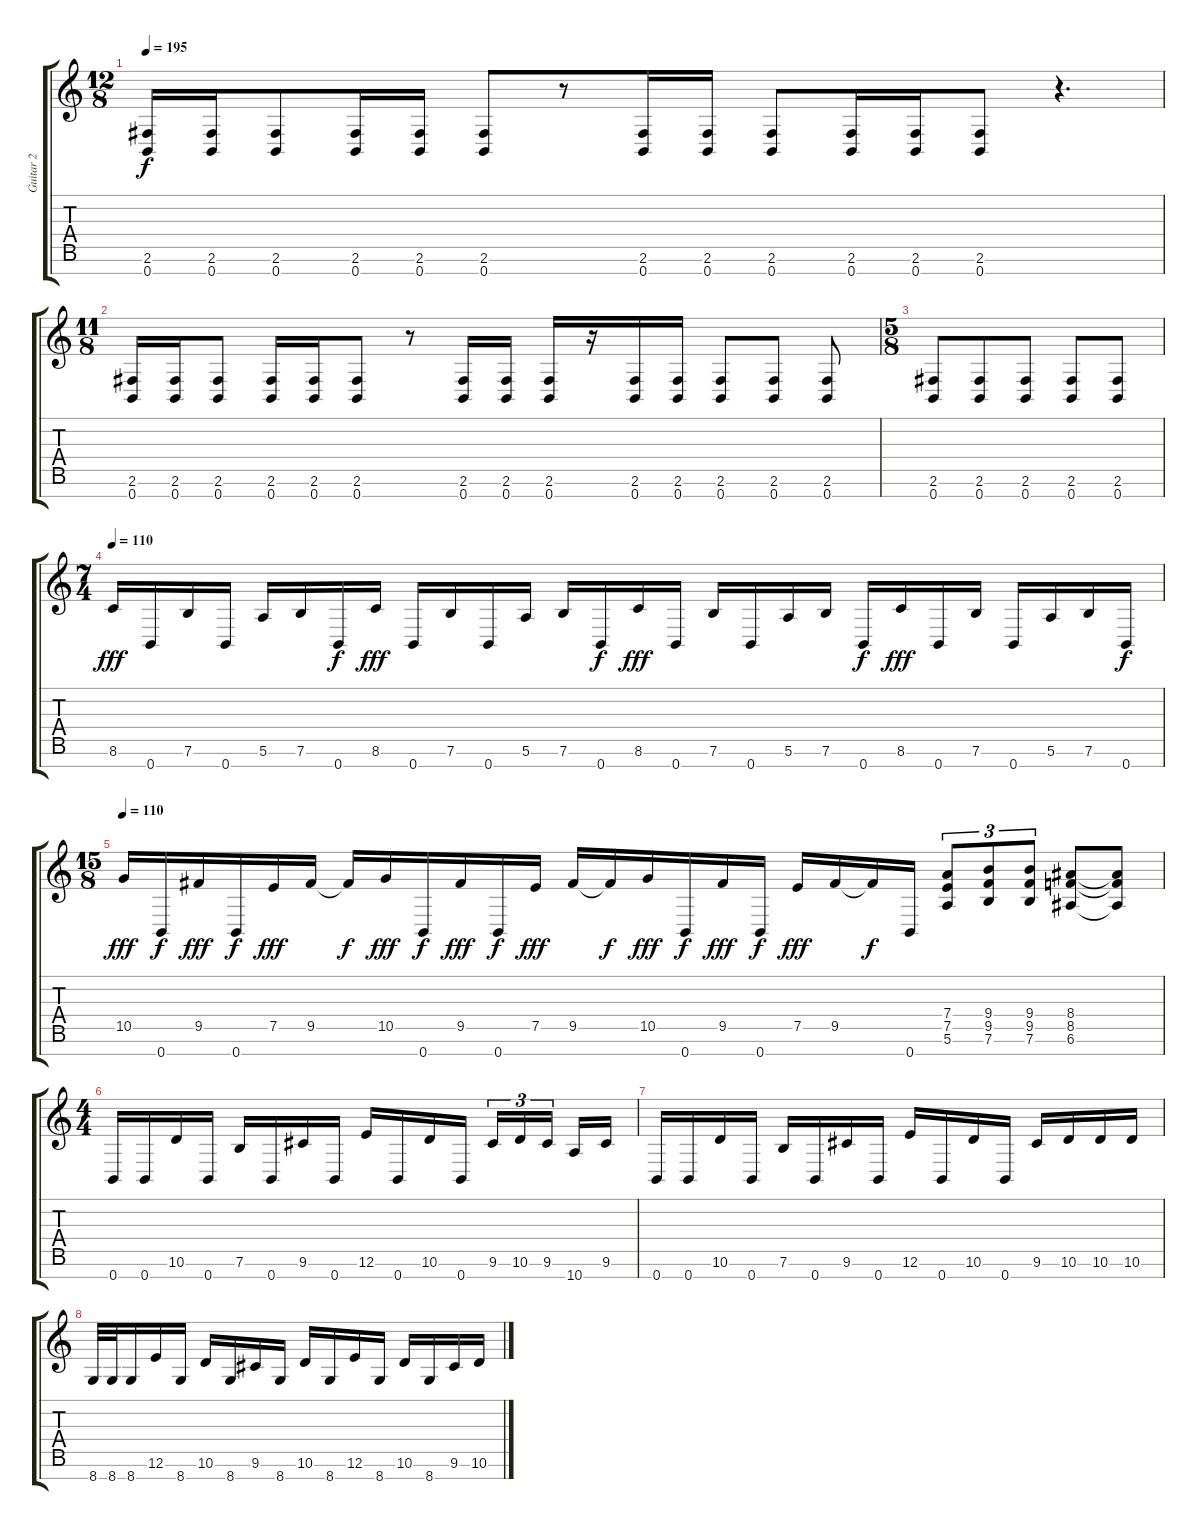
\track ("Guitar 2" "Guitar 2") {instrument distortionguitar}
\staff {score tabs}
\tuning (E4 B3 G3 D3 A2 E2 B1) {hide}
\ts (12 8)
\tempo 195
\clef g2
\ks c
(2.6 0.7).16{dy f} (2.6 0.7).16 (2.6 0.7).8 (2.6 0.7).16 (2.6 0.7).16 (2.6 0.7).8 r.8 (2.6 0.7).16 (2.6 0.7).16 (2.6 0.7).8 (2.6 0.7).16 (2.6 0.7).16 (2.6 0.7).8 r.4{d} |
\ts (11 8)
(2.6 0.7).16 (2.6 0.7).16 (2.6 0.7).8 (2.6 0.7).16 (2.6 0.7).16 (2.6 0.7).8 r.8 (2.6 0.7).16 (2.6 0.7).16 (2.6 0.7).16 r.16 (2.6 0.7).16 (2.6 0.7).16 (2.6 0.7).8 (2.6 0.7).8 (2.6 0.7).8 |
\ts (5 8)
(2.6 0.7).8 (2.6 0.7).8 (2.6 0.7).8 (2.6 0.7).8 (2.6 0.7).8 |
\ts (7 4)
\tempo 110
8.6.16{dy fff} 0.7.16 7.6.16 0.7.16 5.6.16 7.6.16 0.7.16{dy f} 8.6.16{dy fff} 0.7.16 7.6.16 0.7.16 5.6.16 7.6.16 0.7.16{dy f} 8.6.16{dy fff} 0.7.16 7.6.16 0.7.16 5.6.16 7.6.16 0.7.16{dy f} 8.6.16{dy fff} 0.7.16 7.6.16 0.7.16 5.6.16 7.6.16 0.7.16{dy f} |
\ts (15 8)
\tempo 110
10.5.16{dy fff} 0.7.16{dy f} 9.5.16{dy fff} 0.7.16{dy f} 7.5.16{dy fff} 9.5.16 9.5{t}.16{dy f} 10.5.16{dy fff} 0.7.16{dy f} 9.5.16{dy fff} 0.7.16{dy f} 7.5.16{dy fff} 9.5.16 9.5{t}.16{dy f} 10.5.16{dy fff} 0.7.16{dy f} 9.5.16{dy fff} 0.7.16{dy f} 7.5.16{dy fff} 9.5.16 9.5{t}.16{dy f} 0.7.16 (7.4 7.5 5.6).8{tu (3 2)} (9.4 9.5 7.6).8{tu (3 2)} (9.4 9.5 7.6).8{tu (3 2)} (8.4 8.5 6.6).8 (8.4{t} 8.5{t} 6.6{t}).8 |
\ts (4 4)
0.7.16 0.7.16 10.6.16 0.7.16 7.6.16 0.7.16 9.6.16 0.7.16 12.6.16 0.7.16 10.6.16 0.7.16 9.6.16{tu (3 2)} 10.6.16{tu (3 2)} 9.6.16{tu (3 2) beam splitsecondary} 10.7.16 9.6.16 |
0.7.16 0.7.16 10.6.16 0.7.16 7.6.16 0.7.16 9.6.16 0.7.16 12.6.16 0.7.16 10.6.16 0.7.16 9.6.16 10.6.16 10.6.16 10.6.16 |
8.7.32 8.7.32 8.7.16 12.6.16 8.7.16 10.6.16 8.7.16 9.6.16 8.7.16 10.6.16 8.7.16 12.6.16 8.7.16 10.6.16 8.7.16 9.6.16 10.6.16
